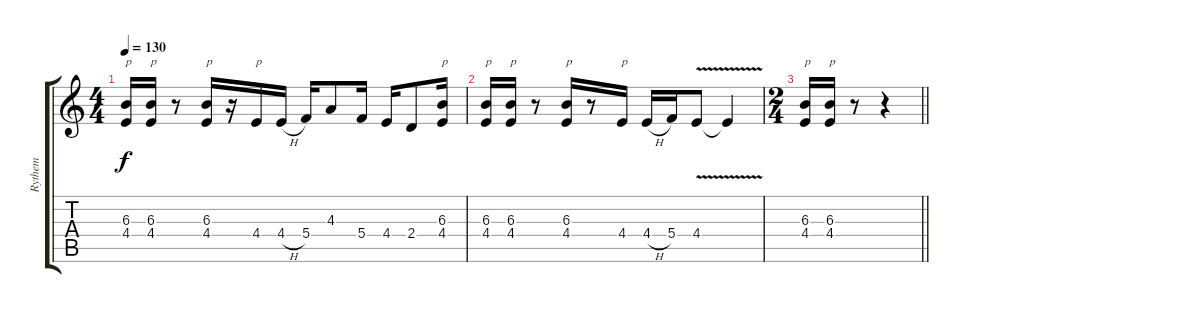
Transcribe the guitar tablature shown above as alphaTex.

\track ("Rythem" "Rythem") {instrument distortionguitar}
\staff {score tabs}
\tuning (D4 A3 F3 C3 G2 D2) {hide}
\ts (4 4)
\tempo 130
\clef g2
\ks c
(6.3 4.4).16{txt "p" dy f} (6.3 4.4).16{txt "p"} r.8 (6.3 4.4).16{txt "p"} r.16 4.4.16{txt "p"} 4.4{h}.16 5.4.16 4.3.8 5.4.16 4.4.16 2.4.8 (6.3 4.4).16{txt "p"} |
(6.3 4.4).16{txt "p"} (6.3 4.4).16{txt "p"} r.8 (6.3 4.4).16{txt "p"} r.8 4.4.16{txt "p"} 4.4{h}.16 5.4.16 4.4{v}.8 4.4{t}.4 |
\ts (2 4)
\barLineRight lightlight
(6.3 4.4).16{txt "p"} (6.3 4.4).16{txt "p"} r.8 r.4
